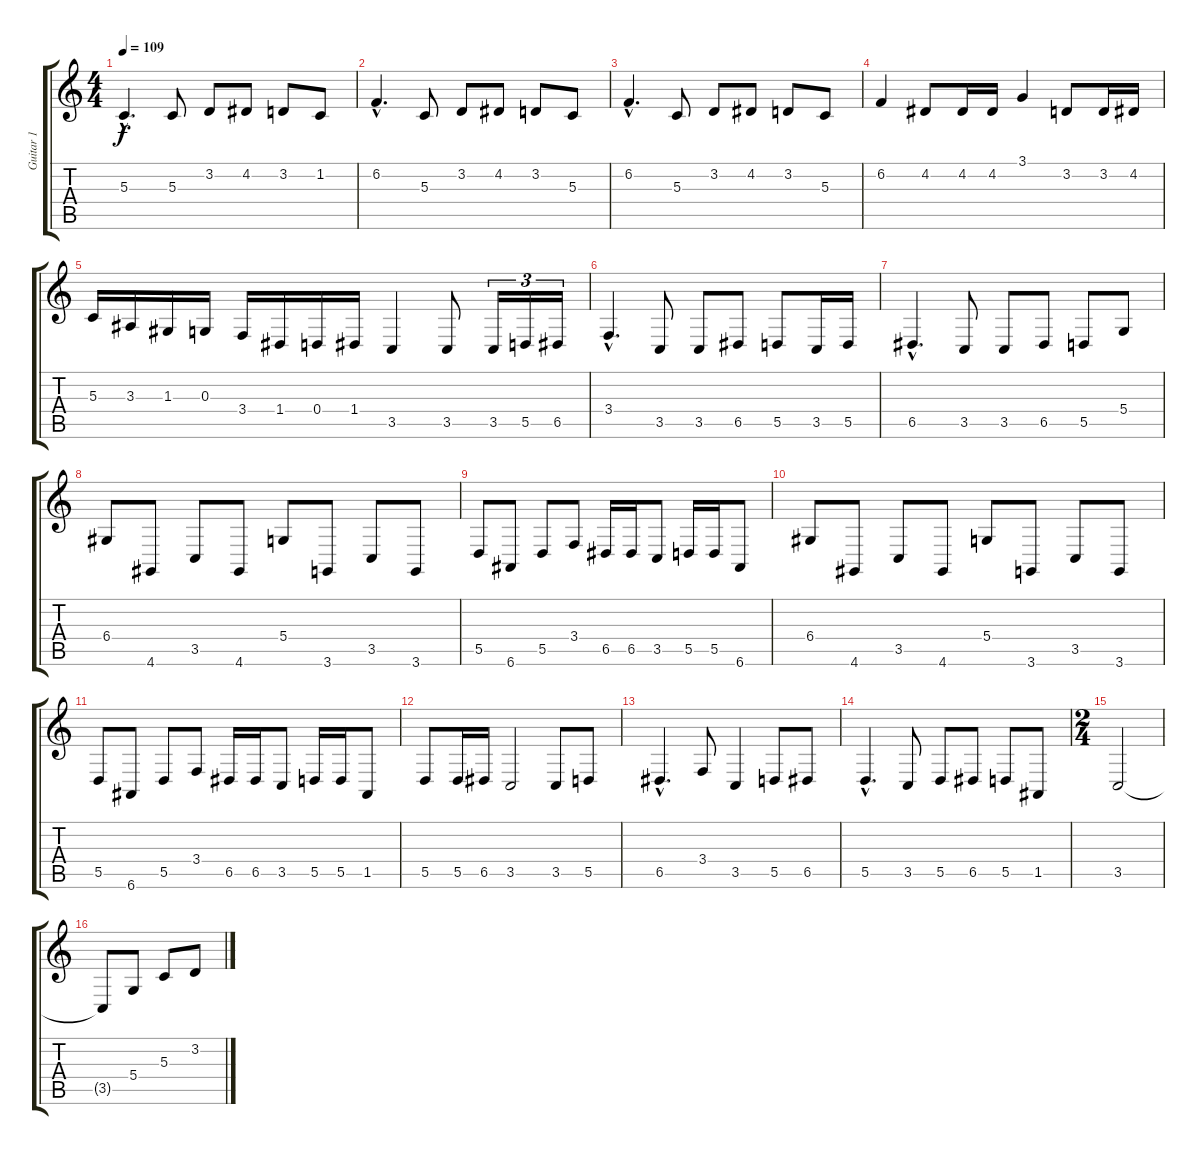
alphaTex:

\track ("Guitar 1" "Guitar 1") {instrument stringensemble1}
\staff {score tabs}
\tuning (E4 B3 G3 D3 A2 E2) {hide}
\ts (4 4)
\tempo 109
\clef g2
\ks c
5.3{hac}.4{d dy f volume 16 balance 8 instrument acousticguitarnylon} 5.3.8 3.2.8 4.2.8 3.2.8 1.2.8 |
6.2{hac}.4{d} 5.3.8 3.2.8 4.2.8 3.2.8 5.3.8 |
6.2{hac}.4{d} 5.3.8 3.2.8 4.2.8 3.2.8 5.3.8 |
6.2.4 4.2.8 4.2.16 4.2.16 3.1.4 3.2.8 3.2.16 4.2.16 |
5.3.16 3.3.16 1.3.16 0.3.16 3.4.16 1.4.16 0.4.16 1.4.16 3.5.4 3.5.8 3.5.16{tu (3 2)} 5.5.16{tu (3 2)} 6.5.16{tu (3 2)} |
3.4{hac}.4{d} 3.5.8 3.5.8 6.5.8 5.5.8 3.5.16 5.5.16 |
6.5{hac}.4{d} 3.5.8 3.5.8 6.5.8 5.5.8 5.4.8 |
6.4.8 4.6.8 3.5.8 4.6.8 5.4.8 3.6.8 3.5.8 3.6.8 |
5.5.8 6.6.8 5.5.8 3.4.8 6.5.16 6.5.16 3.5.8 5.5.16 5.5.16 6.6.8 |
6.4.8 4.6.8 3.5.8 4.6.8 5.4.8 3.6.8 3.5.8 3.6.8 |
5.5.8 6.6.8 5.5.8 3.4.8 6.5.16 6.5.16 3.5.8 5.5.16 5.5.16 1.5.8 |
5.5.8 5.5.16 6.5.16 3.5.2 3.5.8 5.5.8 |
6.5{hac}.4{d} 3.4.8 3.5.4 5.5.8 6.5.8 |
5.5{hac}.4{d} 3.5.8 5.5.8 6.5.8 5.5.8 1.5.8 |
\ts (2 4)
3.5.2 |
3.5{t}.8 5.4.8{instrument stringensemble1} 5.3.8 3.2.8
